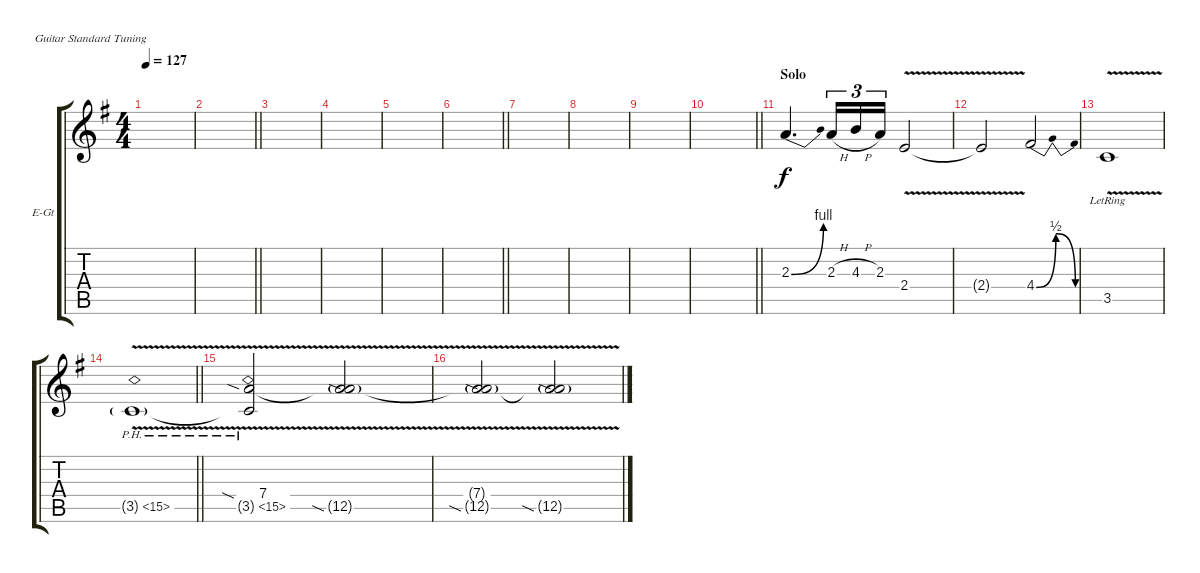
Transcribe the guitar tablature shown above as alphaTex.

\bracketExtendMode groupsimilarinstruments
\firstSystemTrackNameOrientation horizontal
\otherSystemsTrackNameOrientation horizontal
\track ("guitar solo (Anton Zulganov)" "E-Gt") {instrument electricguitarclean}
\staff {score tabs}
\tuning (E4 B3 G3 D3 A2 E2)
\ts (4 4)
\tempo 127
\clef g2
\scale
0.333333
\ks eminor
|
\scale
0.333333
\barLineRight lightlight
|
\scale
0.333333 |
\scale
0.333333 |
\scale
0.333333 |
\scale
0.333333
\barLineRight lightlight
|
\scale
0.333333 |
\scale
0.333333 |
\scale
0.333333 |
\scale
0.333333
\barLineRight lightlight
|
\section ("" "Solo")
\scale
0.333333 2.3{be (bend 0 0 60 4)}.4{d} 2.3{h}.16{tu (3 2)} 4.3{h}.16{tu (3 2)} 2.3.16{tu (3 2)} 2.4{v}.2 |
\scale
0.333333 2.4{v t}.2 4.4{be (bendrelease 0 0 30 2 30 2 60 0)}.2 |
\scale
0.333333 3.5{v lr}.1 |
\scale
0.333333
\barLineRight lightlight
3.5{ph 12 v g}.1 |
\scale
0.333333 (7.4{v sia} 3.5{ph 12 v t}).2 (7.4{v t} 12.5{sia g}).2 |
\scale
0.333333 (7.4{v t} 12.5{sia g}).2 (7.4{v t} 12.5{sia g}).2
